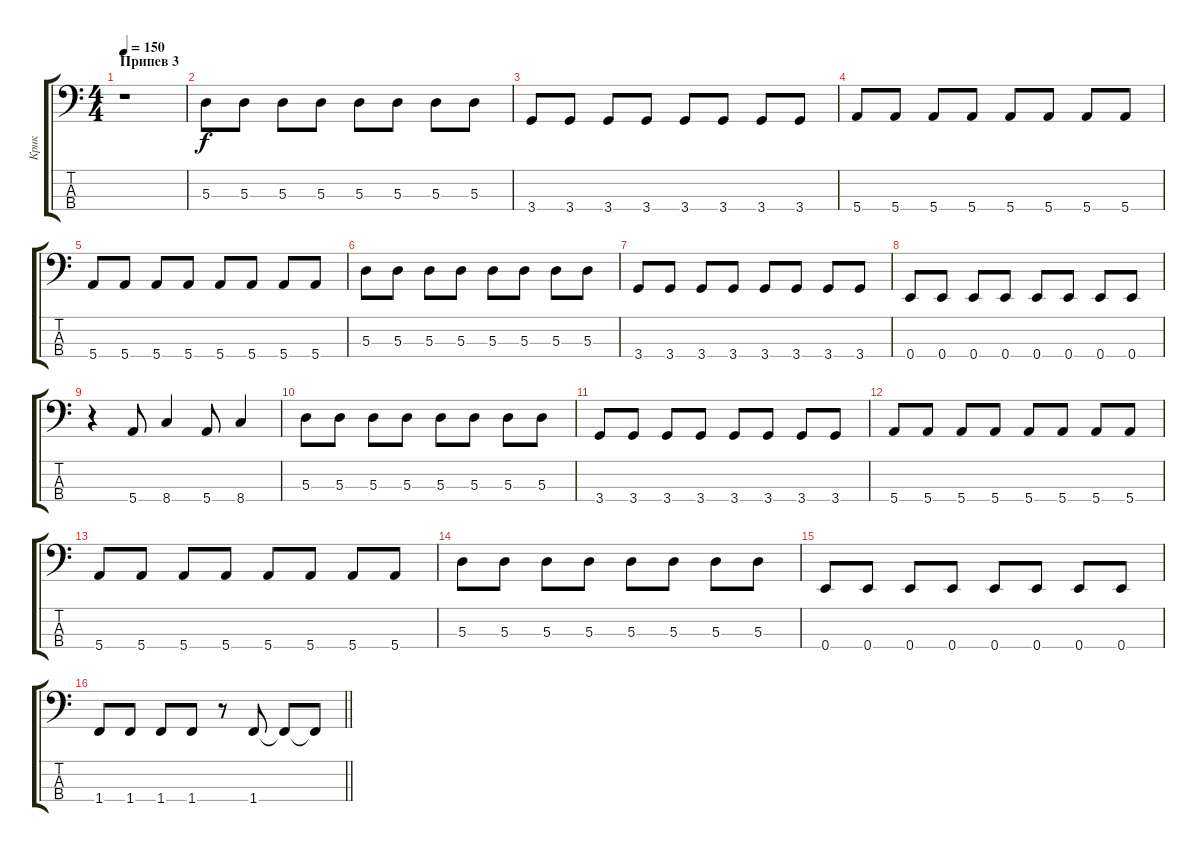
\track ("Крик" "Крик") {instrument electricbassfinger}
\staff {score tabs}
\tuning (G2 D2 A1 E1) {hide}
\ts (4 4)
\section ("" "Припев 3")
\tempo 150
\clef f4
\ks c
r.1{dy f} |
5.3.8 5.3.8 5.3.8 5.3.8 5.3.8 5.3.8 5.3.8 5.3.8 |
3.4.8 3.4.8 3.4.8 3.4.8 3.4.8 3.4.8 3.4.8 3.4.8 |
5.4.8 5.4.8 5.4.8 5.4.8 5.4.8 5.4.8 5.4.8 5.4.8 |
5.4.8 5.4.8 5.4.8 5.4.8 5.4.8 5.4.8 5.4.8 5.4.8 |
5.3.8 5.3.8 5.3.8 5.3.8 5.3.8 5.3.8 5.3.8 5.3.8 |
3.4.8 3.4.8 3.4.8 3.4.8 3.4.8 3.4.8 3.4.8 3.4.8 |
0.4.8 0.4.8 0.4.8 0.4.8 0.4.8 0.4.8 0.4.8 0.4.8 |
r.4 5.4.8 8.4.4 5.4.8 8.4.4 |
5.3.8 5.3.8 5.3.8 5.3.8 5.3.8 5.3.8 5.3.8 5.3.8 |
3.4.8 3.4.8 3.4.8 3.4.8 3.4.8 3.4.8 3.4.8 3.4.8 |
5.4.8 5.4.8 5.4.8 5.4.8 5.4.8 5.4.8 5.4.8 5.4.8 |
5.4.8 5.4.8 5.4.8 5.4.8 5.4.8 5.4.8 5.4.8 5.4.8 |
5.3.8 5.3.8 5.3.8 5.3.8 5.3.8 5.3.8 5.3.8 5.3.8 |
0.4.8 0.4.8 0.4.8 0.4.8 0.4.8 0.4.8 0.4.8 0.4.8 |
\barLineRight lightlight
1.4.8 1.4.8 1.4.8 1.4.8 r.8 1.4.8 1.4{t}.8 1.4{t}.8
